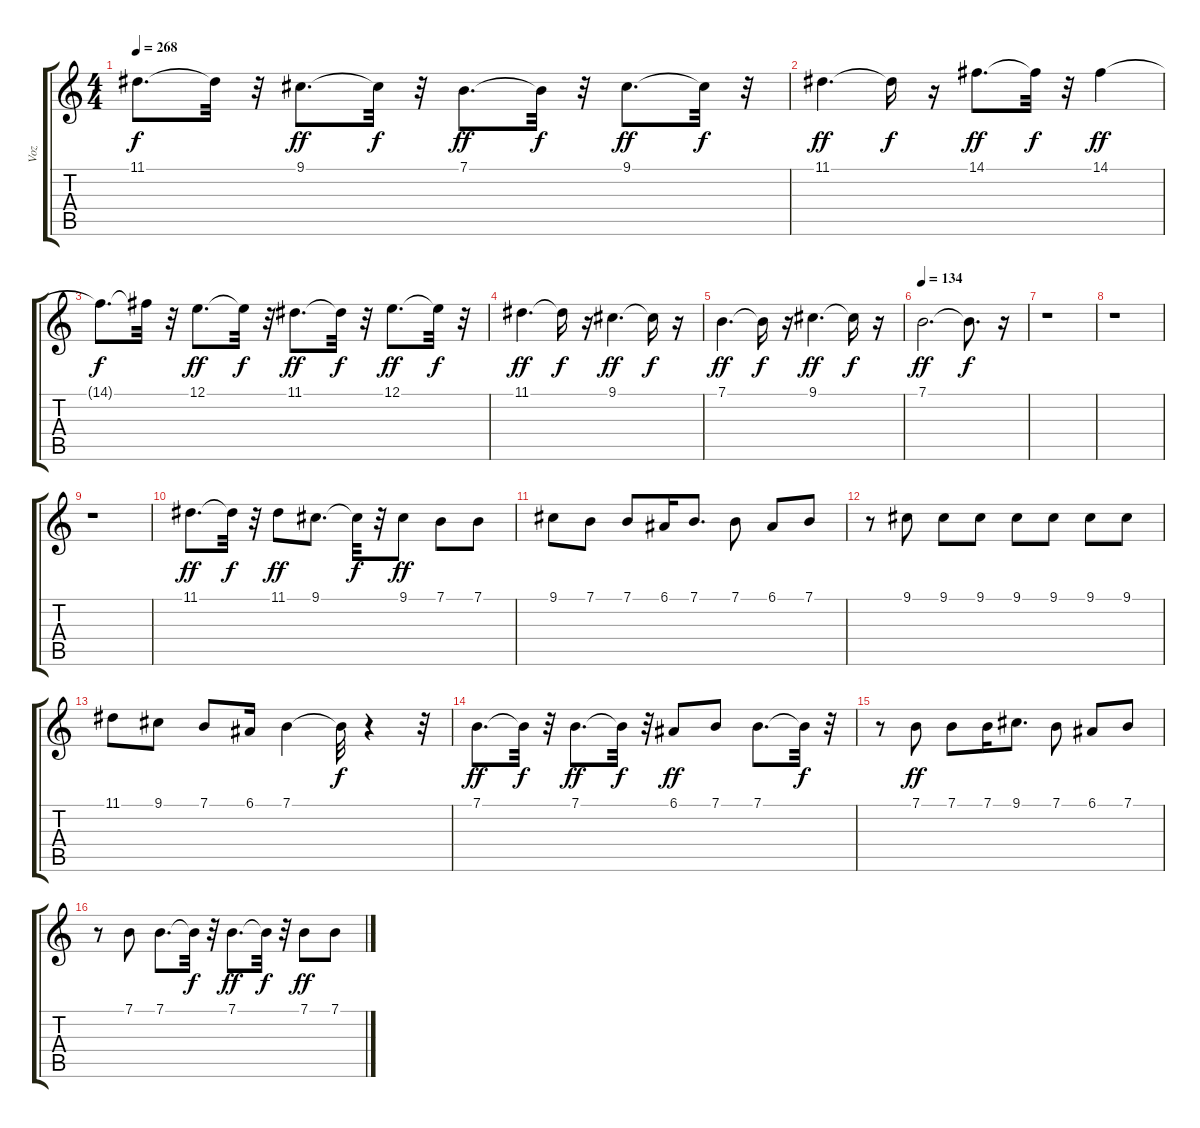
\track ("Voz" "Voz") {instrument trumpet}
\staff {score tabs}
\tuning (E4 B3 G3 D3 A2 E2) {hide}
\ts (4 4)
\tempo 268
\clef g2
\ks c
11.1{t}.8{d dy f} 11.1{t}.32 r.32 9.1.8{d dy ff} 9.1{t}.32{dy f} r.32 7.1.8{d dy ff} 7.1{t}.32{dy f} r.32 9.1.8{d dy ff} 9.1{t}.32{dy f} r.32 |
11.1.4{d dy ff} 11.1{t}.16{dy f} r.16 14.1.8{d dy ff} 14.1{t}.32{dy f} r.32 14.1.4{dy ff} |
14.1{t}.8{d dy f} 14.1{t}.32 r.32 12.1.8{d dy ff} 12.1{t}.32{dy f} r.32 11.1.8{d dy ff} 11.1{t}.32{dy f} r.32 12.1.8{d dy ff} 12.1{t}.32{dy f} r.32 |
11.1.4{d dy ff} 11.1{t}.16{dy f} r.16 9.1.4{d dy ff} 9.1{t}.16{dy f} r.16 |
7.1.4{d dy ff} 7.1{t}.16{dy f} r.16 9.1.4{d dy ff} 9.1{t}.16{dy f} r.16 |
\tempo 134
7.1.2{d dy ff} 7.1{t}.8{d dy f} r.16 |
r.1 |
r.1 |
r.1 |
11.1.8{d dy ff} 11.1{t}.32{dy f} r.32 11.1.8{dy ff} 9.1.8{d} 9.1{t}.32{dy f} r.32 9.1.8{dy ff} 7.1.8 7.1.8 |
9.1.8 7.1.8 7.1.8 6.1.16 7.1.8{d} 7.1.8 6.1.8 7.1.8 |
r.8 9.1.8 9.1.8 9.1.8 9.1.8 9.1.8 9.1.8 9.1.8 |
11.1.8 9.1.8 7.1.8 6.1.16 7.1.4 7.1{t}.32{dy f} r.4 r.32 |
7.1.8{d dy ff} 7.1{t}.32{dy f} r.32 7.1.8{d dy ff} 7.1{t}.32{dy f} r.32 6.1.8{dy ff} 7.1.8 7.1.8{d} 7.1{t}.32{dy f} r.32 |
r.8 7.1.8{dy ff} 7.1.8 7.1.16 9.1.8{d} 7.1.8 6.1.8 7.1.8 |
r.8 7.1.8 7.1.8{d} 7.1{t}.32{dy f} r.32 7.1.8{d dy ff} 7.1{t}.32{dy f} r.32 7.1.8{dy ff} 7.1.8
